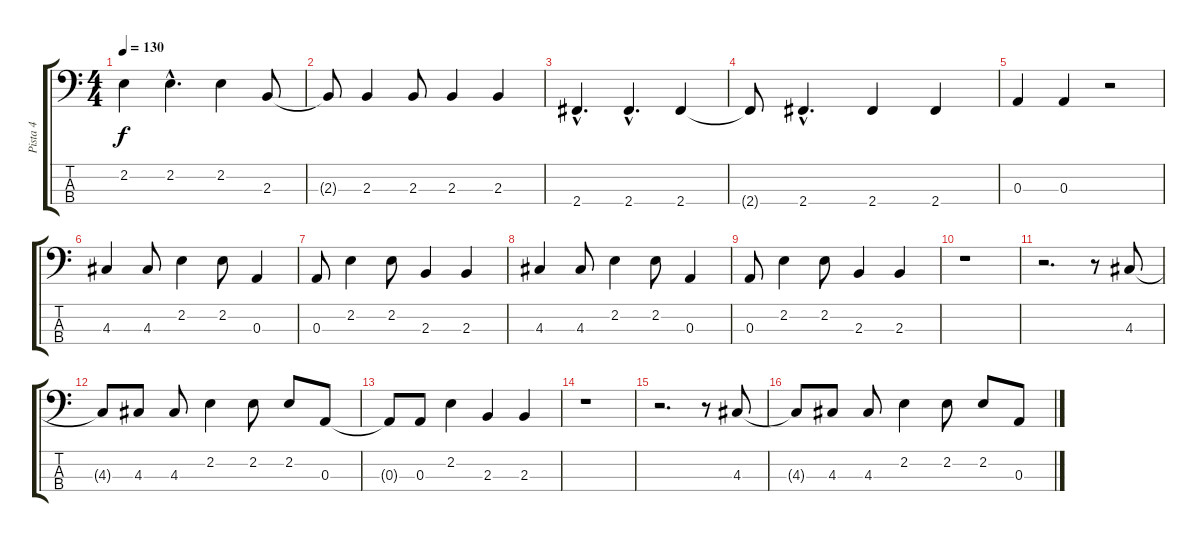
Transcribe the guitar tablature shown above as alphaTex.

\track ("Pista 4" "Pista 4") {instrument electricbassfinger}
\staff {score tabs}
\tuning (G2 D2 A1 E1) {hide}
\ts (4 4)
\tempo 130
\clef f4
\ks c
2.2.4{dy f} 2.2{hac}.4{d} 2.2.4 2.3.8 |
2.3{t}.8 2.3.4 2.3.8 2.3.4 2.3.4 |
2.4{hac}.4{d} 2.4{hac}.4{d} 2.4.4 |
2.4{t}.8 2.4{hac}.4{d} 2.4.4 2.4.4 |
0.3.4 0.3.4 r.2 |
4.3.4 4.3.8 2.2.4 2.2.8 0.3.4 |
0.3.8 2.2.4 2.2.8 2.3.4 2.3.4 |
4.3.4 4.3.8 2.2.4 2.2.8 0.3.4 |
0.3.8 2.2.4 2.2.8 2.3.4 2.3.4 |
r.1 |
r.2{d} r.8 4.3.8 |
4.3{t}.8 4.3.8 4.3.8 2.2.4 2.2.8 2.2.8 0.3.8 |
0.3{t}.8 0.3.8 2.2.4 2.3.4 2.3.4 |
r.1 |
r.2{d} r.8 4.3.8 |
4.3{t}.8 4.3.8 4.3.8 2.2.4 2.2.8 2.2.8 0.3.8
